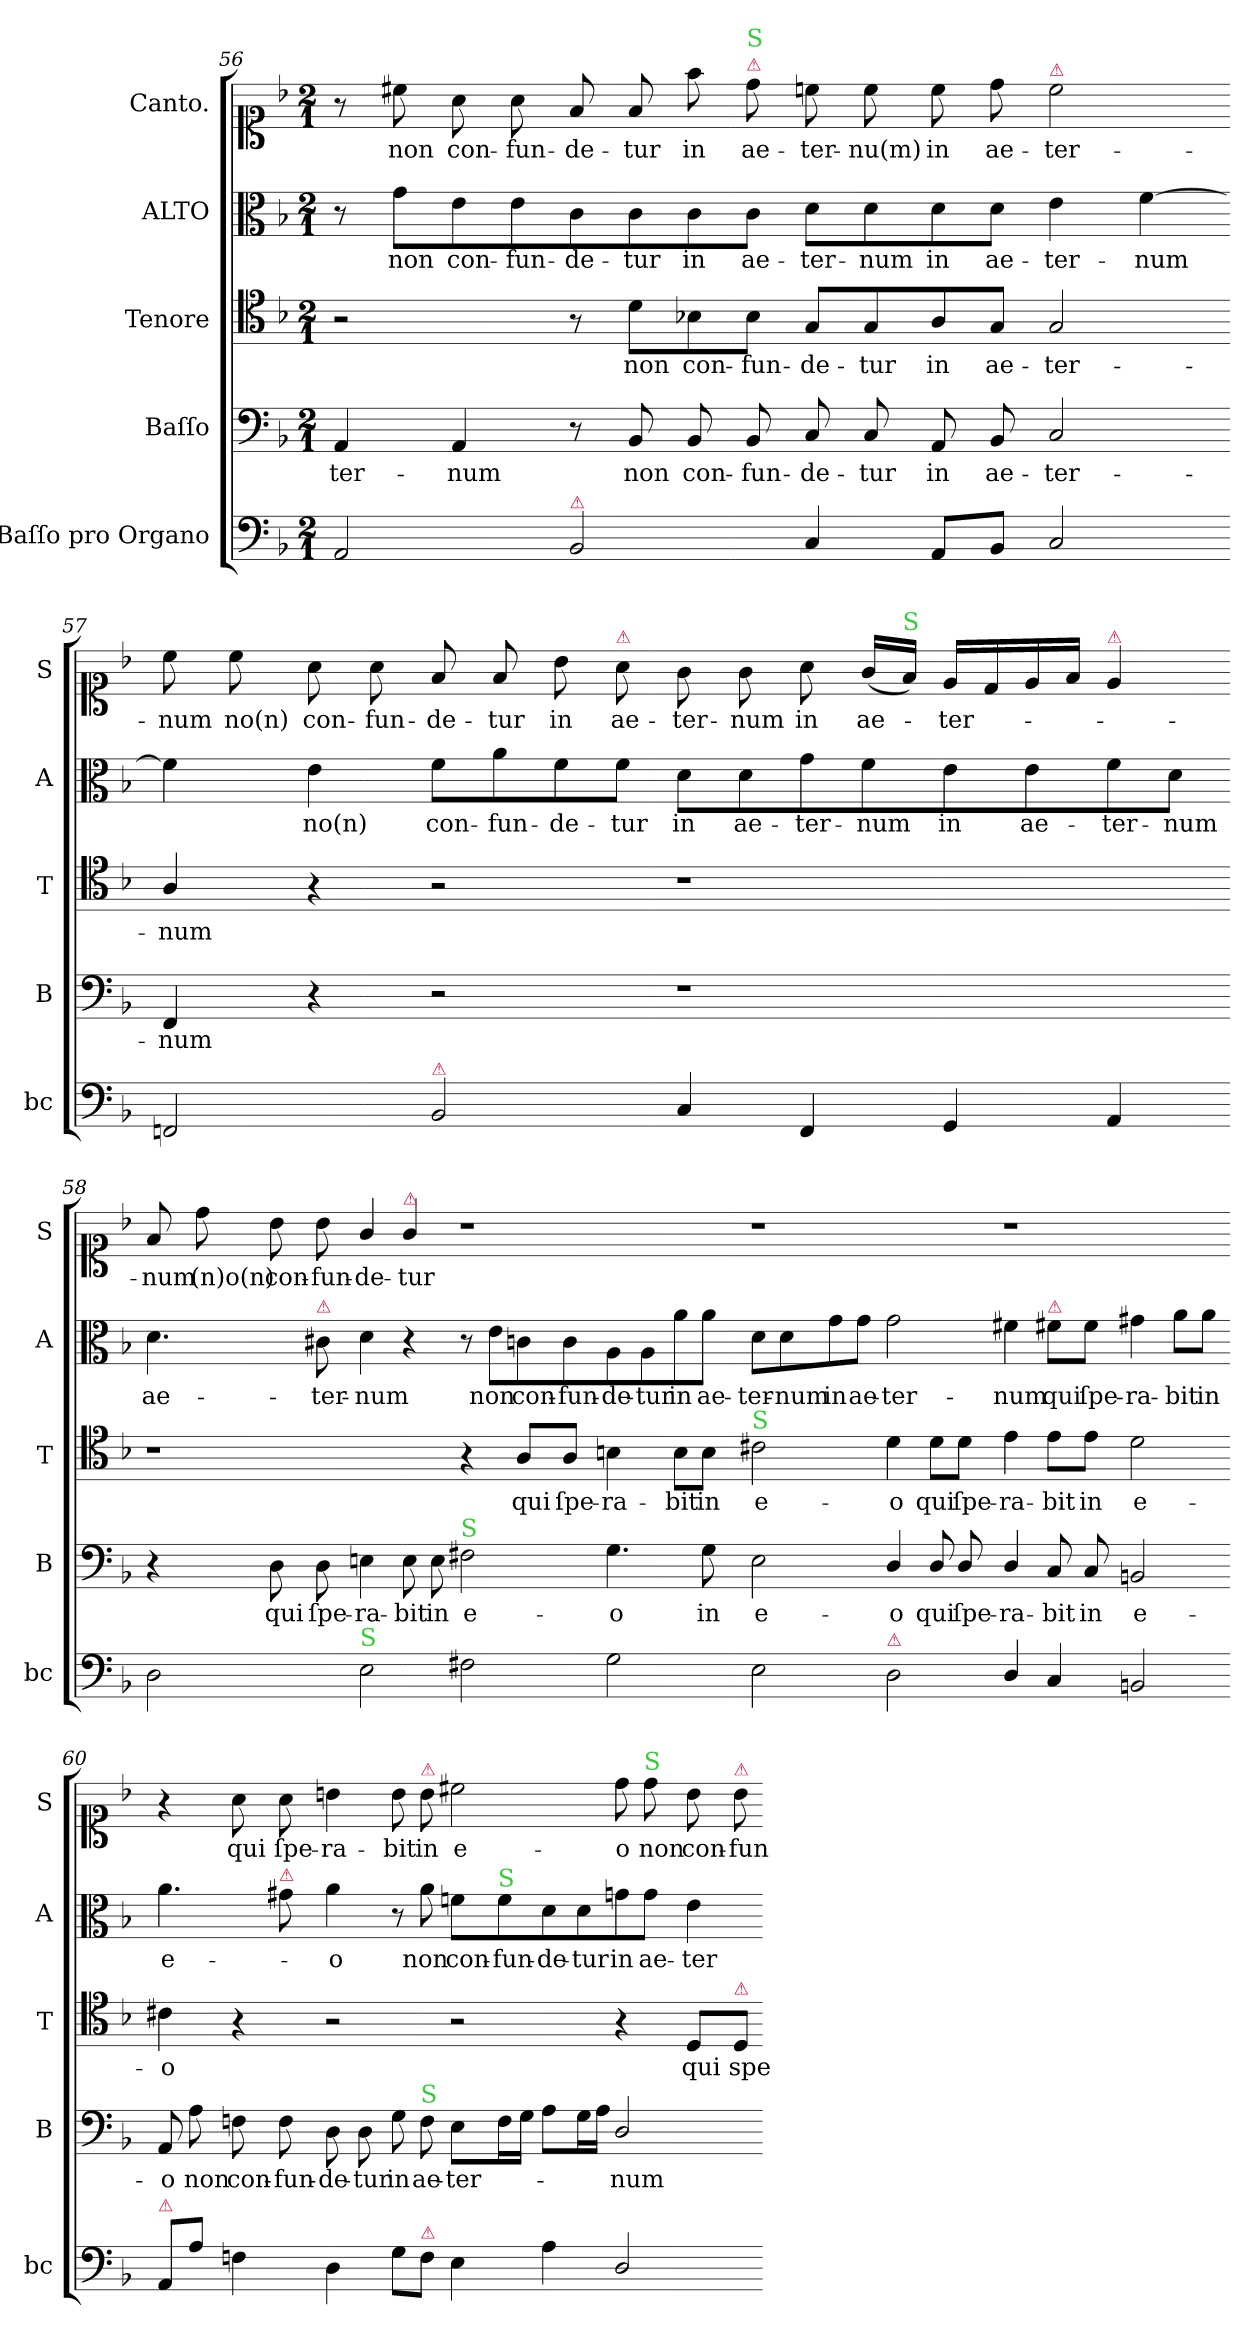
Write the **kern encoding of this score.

**kern	**kern	**text	**kern	**text	**kern	**text	**kern	**text
*part5	*part4	*part4	*part3	*part3	*part2	*part2	*part1	*part1
*staff5	*staff4	*staff4	*staff3	*staff3	*staff2	*staff2	*staff1	*staff1
*I"Baſſo pro Organo	*I"Baſſo	*	*I"Tenore	*	*I"ALTO	*	*I"Canto.	*
*I'bc	*I'B	*	*I'T	*	*I'A	*	*I'S	*
*clefF4	*clefF4	*	*clefC4	*	*clefC3	*	*clefC1	*
*k[b-]	*k[b-]	*	*k[b-]	*	*k[b-]	*	*k[b-]	*
*d:	*d:	*	*d:	*	*d:	*	*d:	*
*M2/1	*M2/1	*	*M2/1	*	*M2/1	*	*M2/1	*
=56	=56	=56	=56	=56	=56	=56	=56	=56
2AA/	4AA/	-ter-	2r	.	8r	.	8r	.
!	!	!	!	!	!	!	!	!LO:LY:i
.	.	.	.	.	8g\L	non	8cc#\	non
!	!	!	!	!	!	!	!	!LO:LY:i
.	4AA/	-num	.	.	8e\	con-	8a\	con-
!	!	!	!	!	!	!	!	!LO:LY:i
.	.	.	.	.	8e\	-fun-	8a\	-fun-
!LO:TX:a:color=crimson:t=⚠	!	!	!	!	!	!	!	!
!	!	!	!	!	!	!	!	!LO:LY:i
2BB-/	8r	.	8r	.	8c\	-de-	8f/	-de-
!	!	!LO:LY:i	!	!	!	!	!	!LO:LY:i
.	8BB-/	non	8d\L	non	8c\	-tur	8f/	-tur
!	!	!LO:LY:i	!	!	!	!	!	!
.	8BB-/	con-	8B-X\	con-	8c\	in	8ff\	in
!	!	!	!	!	!	!	!LO:TX:a:color=crimson:t=⚠	!
!	!	!	!	!	!	!	!LO:TX:a:color=limegreen:t=S	!
!	!	!LO:LY:i	!	!	!	!	!	!
.	8BB-/	-fun-	8B-\J	-fun-	8c\J	ae-	8dd\	ae-
!	!	!LO:LY:i	!	!	!	!	!	!
4C/	8C/	-de-	8G/L	-de-	8d\L	-ter-	8ccn\	-ter-
!	!	!LO:LY:i	!	!	!	!	!	!
.	8C/	-tur	8G/	-tur	8d\	-num	8cc\	-nu(m)
!	!	!LO:LY:i	!	!	!	!	!	!
8AA/L	8AA/	in	8A/	in	8d\	in	8cc\	in
!	!	!LO:LY:i	!	!	!	!	!	!
8BB-/J	8BB-/	ae-	8G/J	ae-	8d\J	ae-	8dd\	ae-
!	!	!	!	!	!	!	!LO:TX:a:color=crimson:t=⚠	!
!	!	!LO:LY:i	!	!	!	!	!	!
2C/	2C/	-ter-	2G/	-ter-	4e\	-ter-	2cc\	-ter-
.	.	.	.	.	[4f\	-num	.	.
=57-	=57-	=57-	=57-	=57-	=57-	=57-	=57-	=57-
!	!	!LO:LY:i	!	!	!	!	!	!
2FFn/	4FF/	-num	4A/	-num	4f\]	.	8cc\	-num
.	.	.	.	.	.	.	8cc\	no(n)
.	4r	.	4r	.	4e\	no(n)	8a\	con-
.	.	.	.	.	.	.	8a\	-fun-
!LO:TX:a:color=crimson:t=⚠	!	!	!	!	!	!	!	!
2BB-/	2r	.	2r	.	8f\L	con-	8f/	-de-
.	.	.	.	.	8a\	-fun-	8f/	-tur
.	.	.	.	.	8f\	-de-	8b-\	in
!	!	!	!	!	!	!	!LO:TX:a:color=crimson:t=⚠	!
.	.	.	.	.	8f\J	-tur	8a\	ae-
4C/	1r	.	1r	.	8d\L	in	8g\	-ter-
.	.	.	.	.	8d\	ae-	8g\	-num
4FF/	.	.	.	.	8g\	-ter-	8a\	in
.	.	.	.	.	8f\	-num	(<16g/LL	ae-
!	!	!	!	!	!	!	!LO:TX:a:color=limegreen:t=S	!
.	.	.	.	.	.	.	16f/JJ)	.
4GG/	.	.	.	.	8e\	in	16e/LL	-ter-
.	.	.	.	.	.	.	16d/	.
.	.	.	.	.	8e\	ae-	16e/	.
.	.	.	.	.	.	.	16f/JJ	.
!	!	!	!	!	!	!	!LO:TX:a:color=crimson:t=⚠	!
4AA/	.	.	.	.	8f\	-ter-	4e/	.
.	.	.	.	.	8d\J	-num	.	.
=58-	=58-	=58-	=58-	=58-	=58-	=58-	=58-	=58-
2D\	4r	.	1r	.	4.d\	ae-	8f/	-num
.	.	.	.	.	.	.	8dd\	(n)o(n)
.	8D\	qui	.	.	.	.	8b-\	con-
!	!	!	!	!	!LO:TX:a:color=crimson:t=⚠	!	!	!
.	8D\	ſpe-	.	.	8c#X\	-ter-	8b-\	-fun-
!LO:TX:a:color=limegreen:t=S	!	!	!	!	!	!	!	!
2E\	4En\	-ra-	.	.	4d\	-num	4g/	-de-
!	!	!	!	!	!	!	!LO:TX:a:color=crimson:t=⚠	!
.	8E\	-bit	.	.	4r	.	4g/	-tur
.	8E\	in	.	.	.	.	.	.
!	!LO:TX:a:color=limegreen:t=S	!	!	!	!	!	!	!
2F#X\	2F#X\	e-	4r	.	8r	.	1r	.
!	!	!	!	!	!	!LO:LY:i	!	!
.	.	.	.	.	8e\L	non	.	.
!	!	!	!	!	!	!LO:LY:i	!	!
.	.	.	8A/L	qui	8cn\	con-	.	.
!	!	!	!	!	!	!LO:LY:i	!	!
.	.	.	8A/J	ſpe-	8c\	-fun-	.	.
!	!	!	!	!	!	!LO:LY:i	!	!
2G\	4.G\	-o	4Bn\	-ra-	8A\	-de-	.	.
!	!	!	!	!	!	!LO:LY:i	!	!
.	.	.	.	.	8A\	-tur	.	.
!	!	!	!	!	!	!LO:LY:i	!	!
.	.	.	8B\L	-bit	8a\	in	.	.
!	!	!	!	!	!	!LO:LY:i	!	!
.	8G\	in	8B\J	in	8a\J	ae-	.	.
=59-	=59-	=59-	=59-	=59-	=59-	=59-	=59-	=59-
!	!	!	!LO:TX:a:color=limegreen:t=S	!	!	!	!	!
!	!	!	!	!	!	!LO:LY:i	!	!
2E\	2E\	e-	2c#X\	e-	8d\L	-ter-	1r	.
!	!	!	!	!	!	!LO:LY:i	!	!
.	.	.	.	.	8d\	-num	.	.
.	.	.	.	.	8g\	in	.	.
.	.	.	.	.	8g\J	ae-	.	.
!LO:TX:a:color=crimson:t=⚠	!	!	!	!	!	!	!	!
2D\	4D/	-o	4d\	-o	2g\	-ter-	.	.
.	8D/	qui	8d\L	qui	.	.	.	.
.	8D/	ſpe-	8d\J	ſpe-	.	.	.	.
4D/	4D/	-ra-	4e\	-ra-	4f#X\	-num	1r	.
!	!	!	!	!	!LO:TX:a:color=crimson:t=⚠	!	!	!
4C/	8C/	-bit	8e\L	-bit	8f#X\L	qui	.	.
.	8C/	in	8e\J	in	8f#\J	ſpe-	.	.
2BBn/	2BBn/	e-	2d\	e-	4g#X\	-ra-	.	.
.	.	.	.	.	8a\L	-bit	.	.
.	.	.	.	.	8a\J	in	.	.
=60-	=60-	=60-	=60-	=60-	=60-	=60-	=60-	=60-
!LO:TX:a:color=crimson:t=⚠	!	!	!	!	!	!	!	!
8AA/L	8AA/	-o	4c#X\	-o	4.a\	e-	4r	.
8A\J	8A\	non	.	.	.	.	.	.
4Fn\	8Fn\	con-	4r	.	.	.	8a\	qui
!	!	!	!	!	!LO:TX:a:color=crimson:t=⚠	!	!	!
.	8F\	-fun-	.	.	8g#X\	.	8a\	ſpe-
4D\	8D\	-de-	2r	.	4a\	-o	4bn\	-ra-
.	8D\	-tur	.	.	.	.	.	.
8G\L	8G\	in	.	.	8r	.	8b\	-bit
!	!	!	!	!	!	!	!LO:TX:a:color=crimson:t=⚠	!
!	!LO:TX:a:color=limegreen:t=S	!	!	!	!	!	!	!
!LO:TX:a:color=crimson:t=⚠	!	!	!	!	!	!	!	!
8F\J	8F\	ae-	.	.	8a\	non	8b\	in
4E\	8E\L	-ter-	2r	.	8fn\L	con-	2cc#X\	e-
!	!	!	!	!	!LO:TX:a:color=limegreen:t=S	!	!	!
.	16F\L	.	.	.	8f\	-fun-	.	.
.	16G\JJ	.	.	.	.	.	.	.
4A\	8A\L	.	.	.	8d\	-de-	.	.
.	16G\L	.	.	.	8d\	-tur	.	.
.	16A\JJ	.	.	.	.	.	.	.
2D/	2D/	-num	4r	.	8gn\	in	8dd\	-o
!	!	!	!	!	!	!	!LO:TX:a:color=limegreen:t=S	!
.	.	.	.	.	8g\J	ae-	8dd\	non
!	!	!	!	!LO:LY:i	!	!	!	!
.	.	.	8D/L	qui	4e\	-ter-	8b\	con-
!	!	!	!	!	!	!	!LO:TX:a:color=crimson:t=⚠	!
!	!	!	!LO:TX:a:color=crimson:t=⚠	!	!	!	!	!
!	!	!	!	!LO:LY:i	!	!	!	!
.	.	.	8D/J	spe-	.	.	8b\	-fun-
=-	=-	=-	=-	=-	=-	=-	=-	=-
*-	*-	*-	*-	*-	*-	*-	*-	*-
